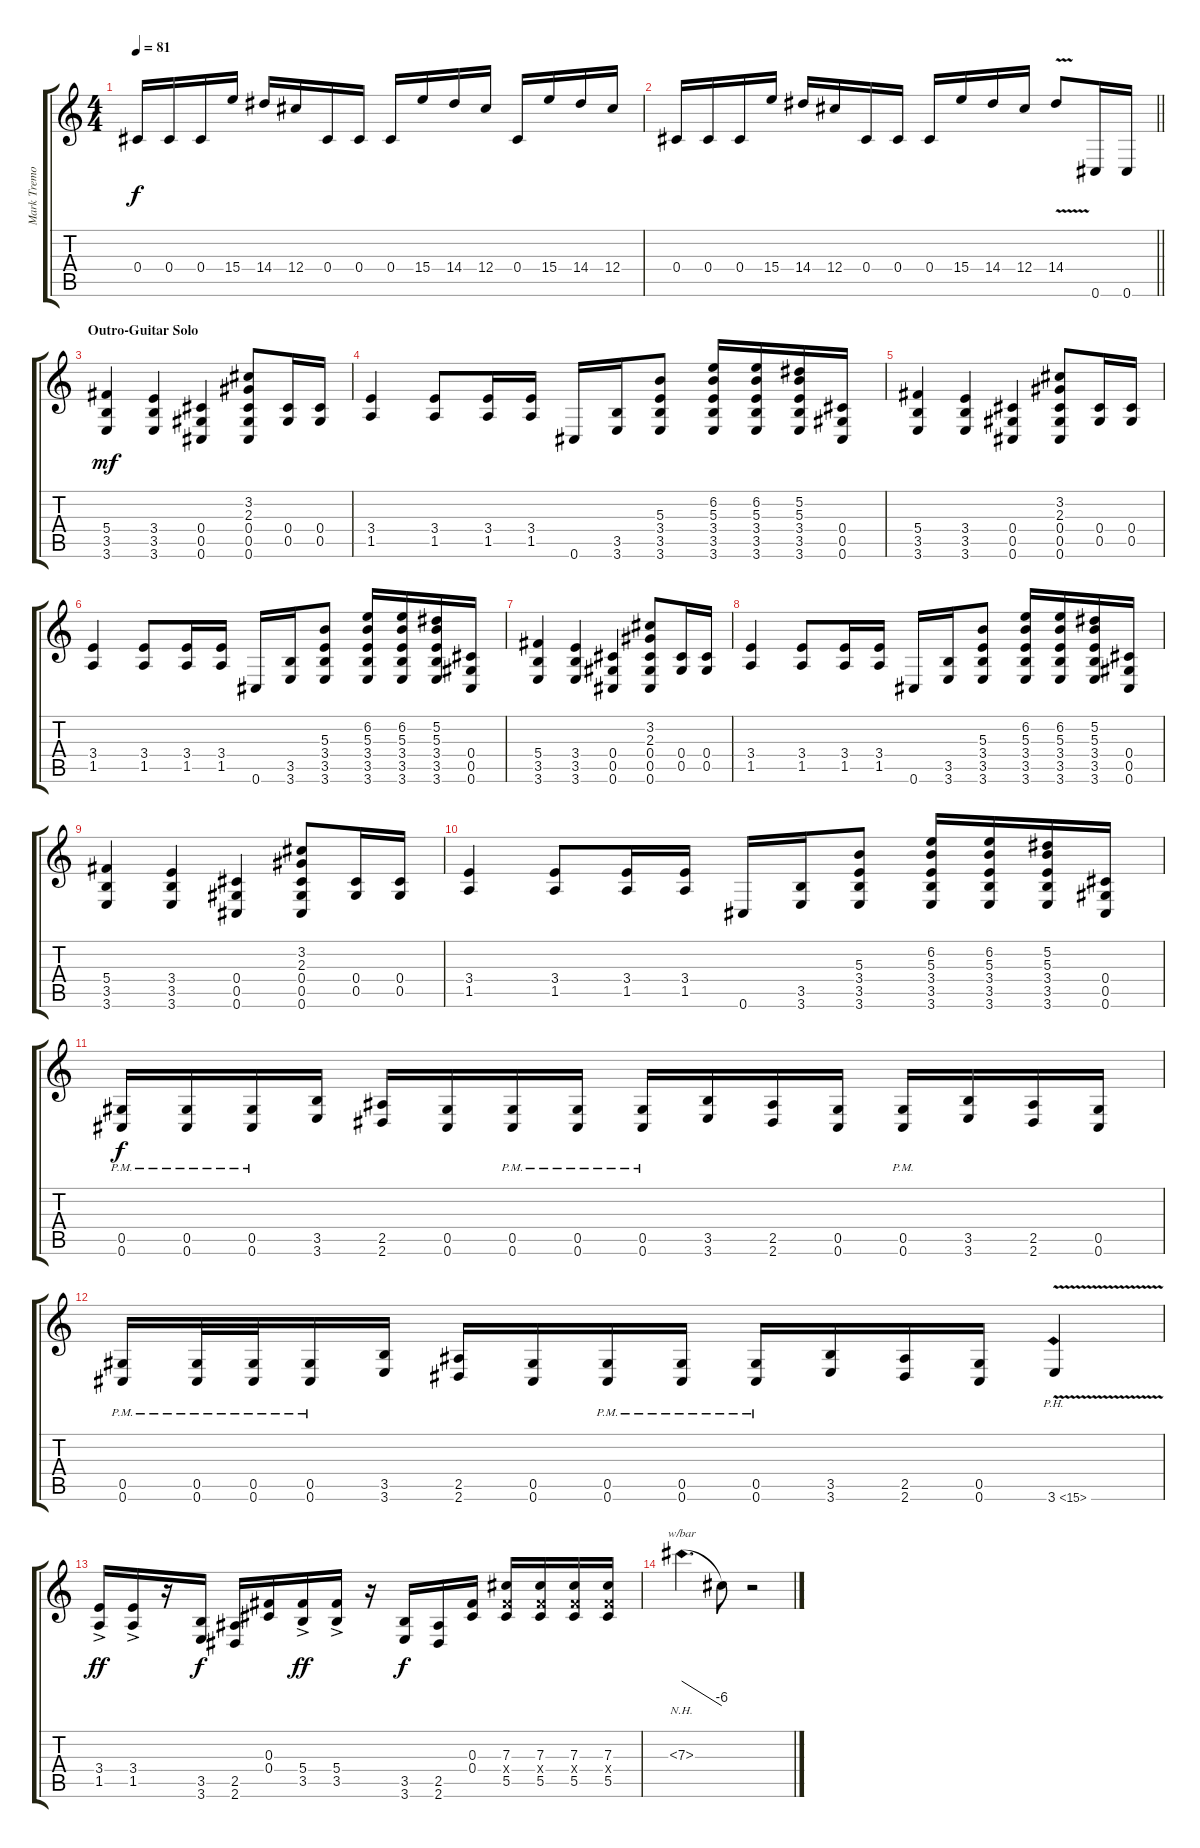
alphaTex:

\track ("Mark Tremonti" "Mark Tremo") {instrument distortionguitar}
\staff {score tabs}
\tuning (Eb4 Bb3 Gb3 Db3 Ab2 Db2) {hide}
\ts (4 4)
\tempo 81
\clef g2
\ks c
0.4.16{dy f} 0.4.16 0.4.16 15.4.16 14.4.16 12.4.16 0.4.16 0.4.16 0.4.16 15.4.16 14.4.16 12.4.16 0.4.16 15.4.16 14.4.16 12.4.16 |
\barLineRight lightlight
0.4.16 0.4.16 0.4.16 15.4.16 14.4.16 12.4.16 0.4.16 0.4.16 0.4.16 15.4.16 14.4.16 12.4.16 14.4{v}.8 0.6.16 0.6.16 |
\section ("" "Outro-Guitar Solo")
(5.4 3.5 3.6).4{dy mf} (3.4 3.5 3.6).4 (0.4 0.5 0.6).4 (3.2 2.3 0.4 0.5 0.6).8 (0.4 0.5).16 (0.4 0.5).16 |
(3.4 1.5).4 (3.4 1.5).8 (3.4 1.5).16 (3.4 1.5).16 0.6.16 (3.5 3.6).16 (5.3 3.4 3.5 3.6).8 (6.2 5.3 3.4 3.5 3.6).16 (6.2 5.3 3.4 3.5 3.6).16 (5.2 5.3 3.4 3.5 3.6).16 (0.4 0.5 0.6).16 |
(5.4 3.5 3.6).4 (3.4 3.5 3.6).4 (0.4 0.5 0.6).4 (3.2 2.3 0.4 0.5 0.6).8 (0.4 0.5).16 (0.4 0.5).16 |
(3.4 1.5).4 (3.4 1.5).8 (3.4 1.5).16 (3.4 1.5).16 0.6.16 (3.5 3.6).16 (5.3 3.4 3.5 3.6).8 (6.2 5.3 3.4 3.5 3.6).16 (6.2 5.3 3.4 3.5 3.6).16 (5.2 5.3 3.4 3.5 3.6).16 (0.4 0.5 0.6).16 |
(5.4 3.5 3.6).4 (3.4 3.5 3.6).4 (0.4 0.5 0.6).4 (3.2 2.3 0.4 0.5 0.6).8 (0.4 0.5).16 (0.4 0.5).16 |
(3.4 1.5).4 (3.4 1.5).8 (3.4 1.5).16 (3.4 1.5).16 0.6.16 (3.5 3.6).16 (5.3 3.4 3.5 3.6).8 (6.2 5.3 3.4 3.5 3.6).16 (6.2 5.3 3.4 3.5 3.6).16 (5.2 5.3 3.4 3.5 3.6).16 (0.4 0.5 0.6).16 |
(5.4 3.5 3.6).4 (3.4 3.5 3.6).4 (0.4 0.5 0.6).4 (3.2 2.3 0.4 0.5 0.6).8 (0.4 0.5).16 (0.4 0.5).16 |
(3.4 1.5).4 (3.4 1.5).8 (3.4 1.5).16 (3.4 1.5).16 0.6.16 (3.5 3.6).16 (5.3 3.4 3.5 3.6).8 (6.2 5.3 3.4 3.5 3.6).16 (6.2 5.3 3.4 3.5 3.6).16 (5.2 5.3 3.4 3.5 3.6).16 (0.4 0.5 0.6).16 |
(0.5{pm} 0.6{pm}).16{dy f} (0.5{pm} 0.6{pm}).16 (0.5{pm} 0.6{pm}).16 (3.5 3.6).16 (2.5 2.6).16 (0.5 0.6).16 (0.5{pm} 0.6{pm}).16 (0.5{pm} 0.6{pm}).16 (0.5{pm} 0.6{pm}).16 (3.5 3.6).16 (2.5 2.6).16 (0.5 0.6).16 (0.5{pm} 0.6{pm}).16 (3.5 3.6).16 (2.5 2.6).16 (0.5 0.6).16 |
(0.5{pm} 0.6{pm}).16 (0.5{pm} 0.6{pm}).32 (0.5{pm} 0.6{pm}).32 (0.5{pm} 0.6{pm}).16 (3.5 3.6).16 (2.5 2.6).16 (0.5 0.6).16 (0.5{pm} 0.6{pm}).16 (0.5{pm} 0.6{pm}).16 (0.5{pm} 0.6{pm}).16 (3.5 3.6).16 (2.5 2.6).16 (0.5 0.6).16 3.6{ph 12 v}.4 |
(3.4{ac} 1.5{ac}).16{dy ff} (3.4{ac} 1.5{ac}).16 r.16 (3.5 3.6).16{dy f} (2.5 2.6).16 (0.3 0.4).16 (5.4{ac} 3.5{ac}).16{dy ff} (5.4{ac} 3.5{ac}).16 r.16 (3.5 3.6).16{dy f} (2.5 2.6).16 (0.3 0.4).16 (7.3 5.4{x} 5.5).16 (7.3 5.4{x} 5.5).16 (7.3 5.4{x} 5.5).16 (7.3 5.4{x} 5.5).16 |
7.3{nh}.4{d tbe (dive default 0 0 60 -24)} 7.3{t}.8 r.2
